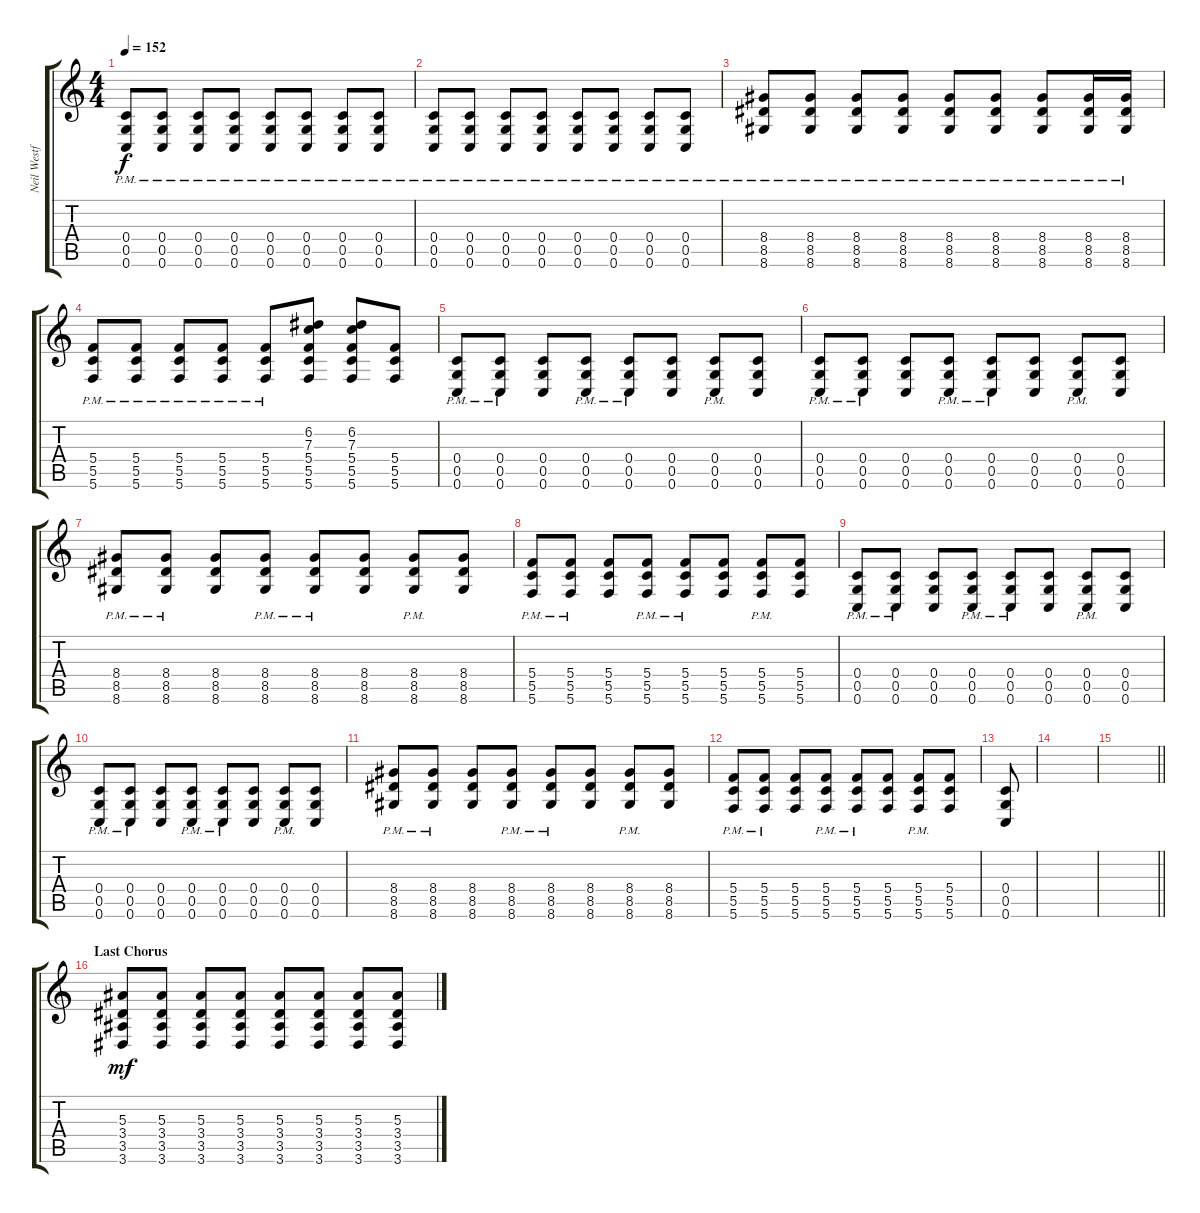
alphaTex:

\track ("Neil Westfall" "Neil Westf") {instrument distortionguitar}
\staff {score tabs}
\tuning (D4 A3 F3 C3 G2 C2) {hide}
\ts (4 4)
\tempo 152
\clef g2
\ks c
(0.4{pm} 0.5{pm} 0.6{pm}).8{dy f} (0.4{pm} 0.5{pm} 0.6{pm}).8 (0.4{pm} 0.5{pm} 0.6{pm}).8 (0.4{pm} 0.5{pm} 0.6{pm}).8 (0.4{pm} 0.5{pm} 0.6{pm}).8 (0.4{pm} 0.5{pm} 0.6{pm}).8 (0.4{pm} 0.5{pm} 0.6{pm}).8 (0.4{pm} 0.5{pm} 0.6{pm}).8 |
(0.4{pm} 0.5{pm} 0.6{pm}).8 (0.4{pm} 0.5{pm} 0.6{pm}).8 (0.4{pm} 0.5{pm} 0.6{pm}).8 (0.4{pm} 0.5{pm} 0.6{pm}).8 (0.4{pm} 0.5{pm} 0.6{pm}).8 (0.4{pm} 0.5{pm} 0.6{pm}).8 (0.4{pm} 0.5{pm} 0.6{pm}).8 (0.4{pm} 0.5{pm} 0.6{pm}).8 |
(8.4{pm} 8.5{pm} 8.6{pm}).8 (8.4{pm} 8.5{pm} 8.6{pm}).8 (8.4{pm} 8.5{pm} 8.6{pm}).8 (8.4{pm} 8.5{pm} 8.6{pm}).8 (8.4{pm} 8.5{pm} 8.6{pm}).8 (8.4{pm} 8.5{pm} 8.6{pm}).8 (8.4{pm} 8.5{pm} 8.6{pm}).8 (8.4{pm} 8.5{pm} 8.6{pm}).16 (8.4{pm} 8.5{pm} 8.6{pm}).16 |
(5.4{pm} 5.5{pm} 5.6{pm}).8 (5.4{pm} 5.5{pm} 5.6{pm}).8 (5.4{pm} 5.5{pm} 5.6{pm}).8 (5.4{pm} 5.5{pm} 5.6{pm}).8 (5.4{pm} 5.5{pm} 5.6{pm}).8 (6.2 7.3 5.4 5.5 5.6).8 (6.2 7.3 5.4 5.5 5.6).8 (5.4 5.5 5.6).8 |
(0.4{pm} 0.5{pm} 0.6{pm}).8 (0.4{pm} 0.5{pm} 0.6{pm}).8 (0.4 0.5 0.6).8 (0.4{pm} 0.5{pm} 0.6{pm}).8 (0.4{pm} 0.5{pm} 0.6{pm}).8 (0.4 0.5 0.6).8 (0.4{pm} 0.5{pm} 0.6{pm}).8 (0.4 0.5 0.6).8 |
(0.4{pm} 0.5{pm} 0.6{pm}).8 (0.4{pm} 0.5{pm} 0.6{pm}).8 (0.4 0.5 0.6).8 (0.4{pm} 0.5{pm} 0.6{pm}).8 (0.4{pm} 0.5{pm} 0.6{pm}).8 (0.4 0.5 0.6).8 (0.4{pm} 0.5{pm} 0.6{pm}).8 (0.4 0.5 0.6).8 |
(8.4{pm} 8.5{pm} 8.6{pm}).8 (8.4{pm} 8.5{pm} 8.6{pm}).8 (8.4 8.5 8.6).8 (8.4{pm} 8.5{pm} 8.6{pm}).8 (8.4{pm} 8.5{pm} 8.6{pm}).8 (8.4 8.5 8.6).8 (8.4{pm} 8.5{pm} 8.6{pm}).8 (8.4 8.5 8.6).8 |
(5.4{pm} 5.5{pm} 5.6{pm}).8 (5.4{pm} 5.5{pm} 5.6{pm}).8 (5.4 5.5 5.6).8 (5.4{pm} 5.5{pm} 5.6{pm}).8 (5.4{pm} 5.5{pm} 5.6{pm}).8 (5.4 5.5 5.6).8 (5.4{pm} 5.5{pm} 5.6{pm}).8 (5.4 5.5 5.6).8 |
(0.4{pm} 0.5{pm} 0.6{pm}).8 (0.4{pm} 0.5{pm} 0.6{pm}).8 (0.4 0.5 0.6).8 (0.4{pm} 0.5{pm} 0.6{pm}).8 (0.4{pm} 0.5{pm} 0.6{pm}).8 (0.4 0.5 0.6).8 (0.4{pm} 0.5{pm} 0.6{pm}).8 (0.4 0.5 0.6).8 |
(0.4{pm} 0.5{pm} 0.6{pm}).8 (0.4{pm} 0.5{pm} 0.6{pm}).8 (0.4 0.5 0.6).8 (0.4{pm} 0.5{pm} 0.6{pm}).8 (0.4{pm} 0.5{pm} 0.6{pm}).8 (0.4 0.5 0.6).8 (0.4{pm} 0.5{pm} 0.6{pm}).8 (0.4 0.5 0.6).8 |
(8.4{pm} 8.5{pm} 8.6{pm}).8 (8.4{pm} 8.5{pm} 8.6{pm}).8 (8.4 8.5 8.6).8 (8.4{pm} 8.5{pm} 8.6{pm}).8 (8.4{pm} 8.5{pm} 8.6{pm}).8 (8.4 8.5 8.6).8 (8.4{pm} 8.5{pm} 8.6{pm}).8 (8.4 8.5 8.6).8 |
(5.4{pm} 5.5{pm} 5.6{pm}).8 (5.4{pm} 5.5{pm} 5.6{pm}).8 (5.4 5.5 5.6).8 (5.4{pm} 5.5{pm} 5.6{pm}).8 (5.4{pm} 5.5{pm} 5.6{pm}).8 (5.4 5.5 5.6).8 (5.4{pm} 5.5{pm} 5.6{pm}).8 (5.4 5.5 5.6).8 |
(0.4 0.5 0.6).8 |
|
\barLineRight lightlight
|
\section ("" "Last Chorus")
(5.3 3.4 3.5 3.6).8{dy mf} (5.3 3.4 3.5 3.6).8 (5.3 3.4 3.5 3.6).8 (5.3 3.4 3.5 3.6).8 (5.3 3.4 3.5 3.6).8 (5.3 3.4 3.5 3.6).8 (5.3 3.4 3.5 3.6).8 (5.3 3.4 3.5 3.6).8
